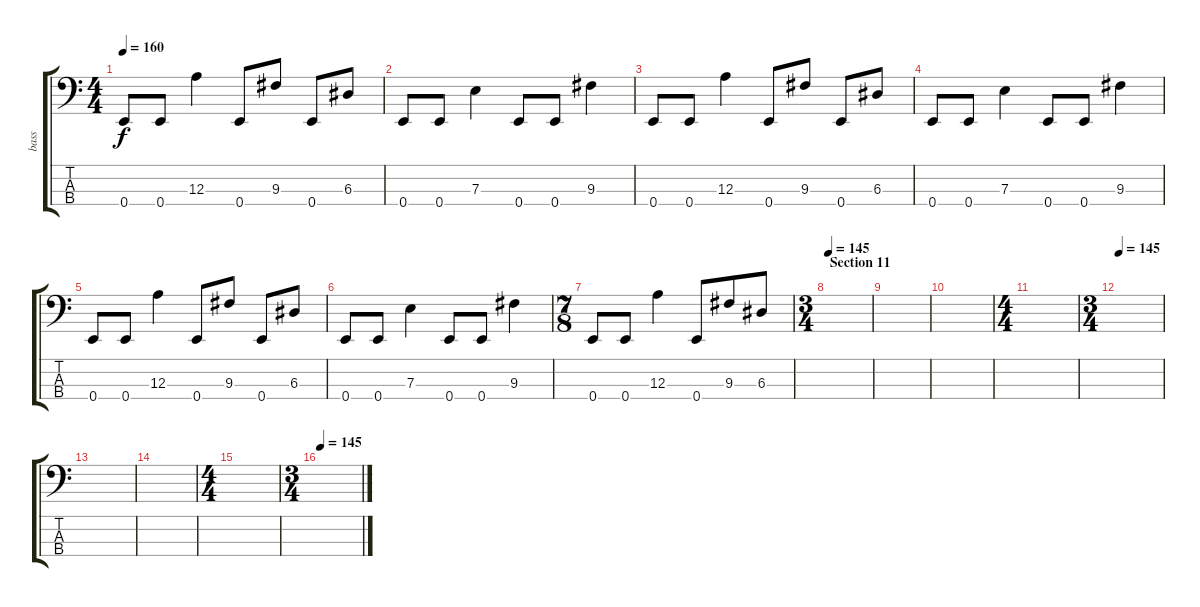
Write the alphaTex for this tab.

\track ("bass" "bass") {instrument electricbassfinger}
\staff {score tabs}
\tuning (G2 D2 A1 E1) {hide}
\ts (4 4)
\tempo 160
\clef f4
\ks c
0.4.8{dy f} 0.4.8 12.3.4 0.4.8 9.3.8 0.4.8 6.3.8 |
0.4.8 0.4.8 7.3.4 0.4.8 0.4.8 9.3.4 |
0.4.8 0.4.8 12.3.4 0.4.8 9.3.8 0.4.8 6.3.8 |
0.4.8 0.4.8 7.3.4 0.4.8 0.4.8 9.3.4 |
0.4.8 0.4.8 12.3.4 0.4.8 9.3.8 0.4.8 6.3.8 |
0.4.8 0.4.8 7.3.4 0.4.8 0.4.8 9.3.4 |
\ts (7 8)
0.4.8 0.4.8 12.3.4 0.4.8 9.3.8 6.3.8 |
\ts (3 4)
\section ("" "Section 11")
\tempo 145
|
|
|
\ts (4 4)
|
\ts (3 4)
\tempo 145
|
|
|
\ts (4 4)
|
\ts (3 4)
\tempo 145
